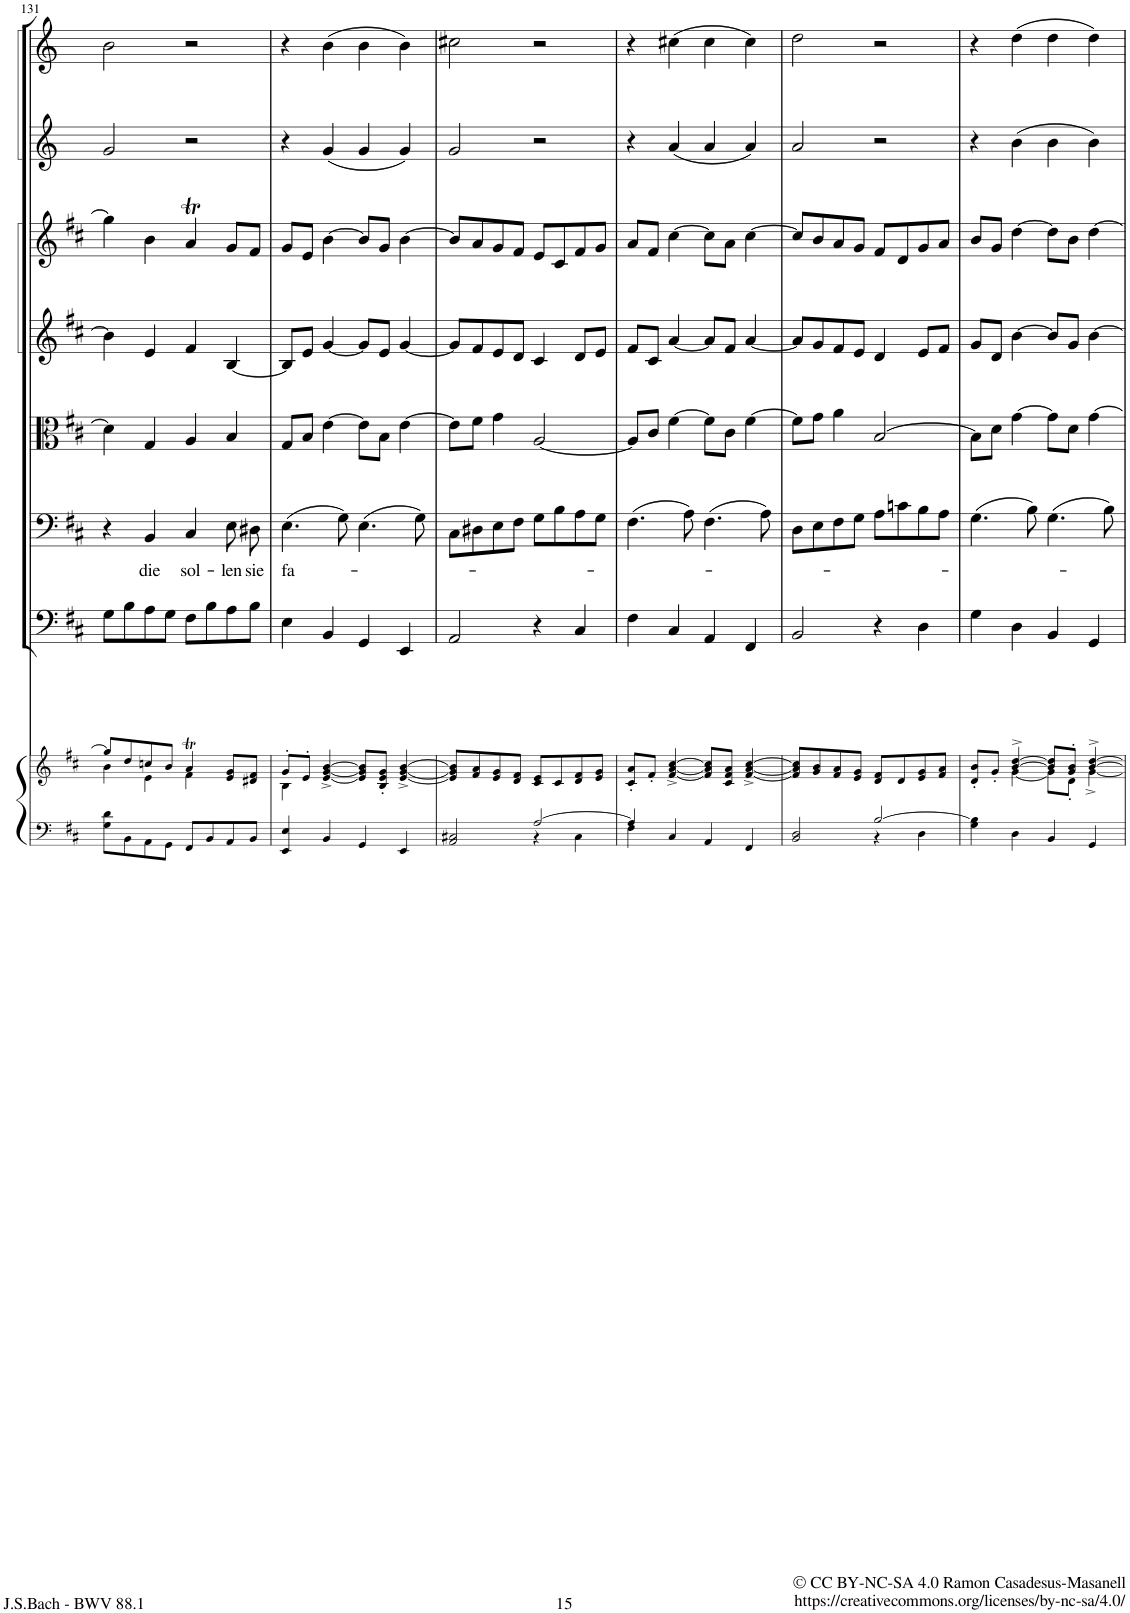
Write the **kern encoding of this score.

**kern	**kern	**kern	**kern	**text	**kern	**kern	**kern	**kern	**kern
*part8	*part8	*part7	*part6	*part6	*part5	*part4	*part3	*part2	*part1
*staff9	*staff8	*staff7	*staff6	*staff6	*staff5	*staff4	*staff3	*staff2	*staff1
*I"Piano reduction	*	*I"Continuo	*I"Basso	*	*I"Thaile Viola	*I"Oboe d'amore II Violino II	*I"Oboe d'amore I Violino I	*I"Corno II	*I"Corno I
*I'Pno	*	*	*	*	*	*	*	*	*
!!LO:PB:g=z
*clefF4	*clefG2	*clefF4	*clefF4	*	*clefC3	*clefG2	*clefG2	*clefG2	*clefG2
*	*	*	*	*	*	*	*	*ITrd3c5	*ITrd3c5
*k[f#c#]	*k[f#c#]	*k[f#c#]	*k[f#c#]	*	*k[f#c#]	*k[f#c#]	*k[f#c#]	*k[]	*k[]
*M2/2	*M2/2	*M2/2	*M2/2	*	*M2/2	*M2/2	*M2/2	*M2/2	*M2/2
*met(c|)	*met(c|)	*met(c|)	*met(c|)	*	*met(c|)	*met(c|)	*met(c|)	*met(c|)	*met(c|)
=131	=131	=131	=131	=131	=131	=131	=131	=131	=131
*	*^	*	*	*	*	*	*	*	*
8G\ 8d\L	8gg/L]	4b\	8G\L	4r	.	4d\]	4b\]	4gg\]	2g/	2b\
8BB\	8dd/	.	8B\	.	.	.	.	.	.	.
!	!	!	!	!	!LO:LY:b	!	!	!	!	!
8AA\	8ccn/	4e\	8A\	4BB/	die	4G/	4e/	4b\	.	.
8GG\J	8b/J	.	8G\J	.	.	.	.	.	.	.
!	!	!	!	!	!LO:LY:b	!	!	!	!	!
8FF#/L	4aT/	4f#\	8F#\L	4C#/	sol-	4A/	4f#/	4aT/	2r	2r
8BB/	.	.	8B\	.	.	.	.	.	.	.
!	!	!	!	!	!LO:LY:b	!	!	!	!	!
8AA/	8e/ 8g/L	4ryy	8A\	8E\	-len	4B/	[4B/	8g/L	.	.
!	!	!	!	!	!LO:LY:b	!	!	!	!	!
8BB/J	8d#X/ 8f#/J	.	8B\J	8D#X\	sie	.	.	8f#/J	.	.
=132	=132	=132	=132	=132	=132	=132	=132	=132	=132	=132
!	!	!	!	!	!LO:LY:b	!	!	!	!	!
4EE/ 4E/	8g'/L	4B\	4E\	(4.E\	fa-	8G/L	8B/L]	8g/L	4r	4r
.	8e'/J	.	.	.	.	8B/J	8e/J	8e/J	.	.
4BB/	[<4e/^ [4g/^ [4b/^	4ryy	4BB/	.	.	[4e\	[4g/	[4b\	(4g/	(4b\
.	.	.	.	8G\)	.	.	.	.	.	.
4GG/	8e/] 8g/] 8b/]L	2ryy	4GG/	(4.E\	.	8e\L]	8g/L]	8b/L]	4g/	4b\
.	8B/' 8e/' 8g/'J	.	.	.	.	8B\J	8e/J	8g/J	.	.
4EE/	[<4e/^ [4g/^ [4b/^	.	4EE/	.	.	[4e\	[4g/	[4b\	4g/)	4b\)
.	.	.	.	8G\)	.	.	.	.	.	.
*	*v	*v	*	*	*	*	*	*	*	*
=133	=133	=133	=133	=133	=133	=133	=133	=133	=133
*^	*	*	*	*	*	*	*	*	*
2AA/ 2C#X/	2ryy	8e/] 8g/] 8b/]L	2AA/	8C#\L	.	8e\L]	8g/L]	8b/L]	2g/	2cc#X\
.	.	8f#/ 8a/	.	8D#X\	.	8f#\J	8f#/	8a/	.	.
.	.	8e/ 8g/	.	8E\	.	4g\	8e/	8g/	.	.
.	.	8d/ 8f#/J	.	8F#\J	.	.	8d/J	8f#/J	.	.
[2A/	4r	8c#/ 8e/L	4r	8G\L	.	[2A/	4c#/	8e/L	2r	2r
.	.	8c#/	.	8B\	.	.	.	8c#/	.	.
.	4C#\	8d/ 8f#/	4C#/	8A\	.	.	8d/L	8f#/	.	.
.	.	8e/ 8g/J	.	8G\J	.	.	8e/J	8g/J	.	.
=134	=134	=134	=134	=134	=134	=134	=134	=134	=134	=134
4A/]	4F#\	8c#/' 8a/'L	4F#\	(4.F#\	.	8A/L]	8f#/L	8a/L	4r	4r
.	.	8f#'/J	.	.	.	8c#/J	8c#/J	8f#/J	.	.
4C#/	4ryy	[4f#/^ [4a/^ [4cc#/^	4C#/	.	.	[4f#\	[4a/	[4cc#\	(4a/	(4cc#X\
.	.	.	.	8A\)	.	.	.	.	.	.
4AA/	2ryy	8f#/] 8a/] 8cc#/]L	4AA/	(4.F#\	.	8f#\L]	8a/L]	8cc#\L]	4a/	4cc#\
.	.	8c#/ 8f#/ 8a/J	.	.	.	8c#\J	8f#/J	8a\J	.	.
4FF#/	.	[4f#/^ [4a/^ [4cc#/^	4FF#/	.	.	[4f#\	[4a/	[4cc#\	4a/)	4cc#\)
.	.	.	.	8A\)	.	.	.	.	.	.
=135	=135	=135	=135	=135	=135	=135	=135	=135	=135	=135
2BB/ 2D/	2ryy	8f#/] 8a/] 8cc#/]L	2BB/	8D\L	.	8f#\L]	8a/L]	8cc#/L]	2a/	2dd\
.	.	8g/ 8b/	.	8E\	.	8g\J	8g/	8b/	.	.
.	.	8f#/ 8a/	.	8F#\	.	4a\	8f#/	8a/	.	.
.	.	8e/ 8g/J	.	8G\J	.	.	8e/J	8g/J	.	.
[2B/	4r	8d/ 8f#/L	4r	8A\L	.	[2B/	4d/	8f#/L	2r	2r
.	.	8d/	.	8cn\	.	.	.	8d/	.	.
.	4D\	8e/ 8g/	4D\	8B\	.	.	8e/L	8g/	.	.
.	.	8f#/ 8a/J	.	8A\J	.	.	8f#/J	8a/J	.	.
*v	*v	*	*	*	*	*	*	*	*	*
=136	=136	=136	=136	=136	=136	=136	=136	=136	=136
*	*^	*	*	*	*	*	*	*	*
4G\ 4B\]	8d/' 8b/'L	4ryy	4G\	(4.G\	.	8B\L]	8g/L	8b/L	4r	4r
.	8g'/J	.	.	.	.	8d\J	8d/J	8g/J	.	.
4D\	[4b/^ [4dd/^	[4g\	4D\	.	.	[4g\	[4b\	[4dd\	(4b\	(4dd\
.	.	.	.	8B\)	.	.	.	.	.	.
4BB/	8b/] 8dd/]L	8g\L]	4BB/	(4.G\	.	8g\L]	8b/L]	8dd\L]	4b\	4dd\
.	8g/' 8b/'J	8d'\J	.	.	.	8d\J	8g/J	8b\J	.	.
4GG/	[4b/^ [4dd/^	[4g^\	4GG/	.	.	[4g\	[4b\	[4dd\	4b\)	4dd\)
.	.	.	.	8B\)	.	.	.	.	.	.
*	*v	*v	*	*	*	*	*	*	*	*
=	=	=	=	=	=	=	=	=	=
*-	*-	*-	*-	*-	*-	*-	*-	*-	*-
